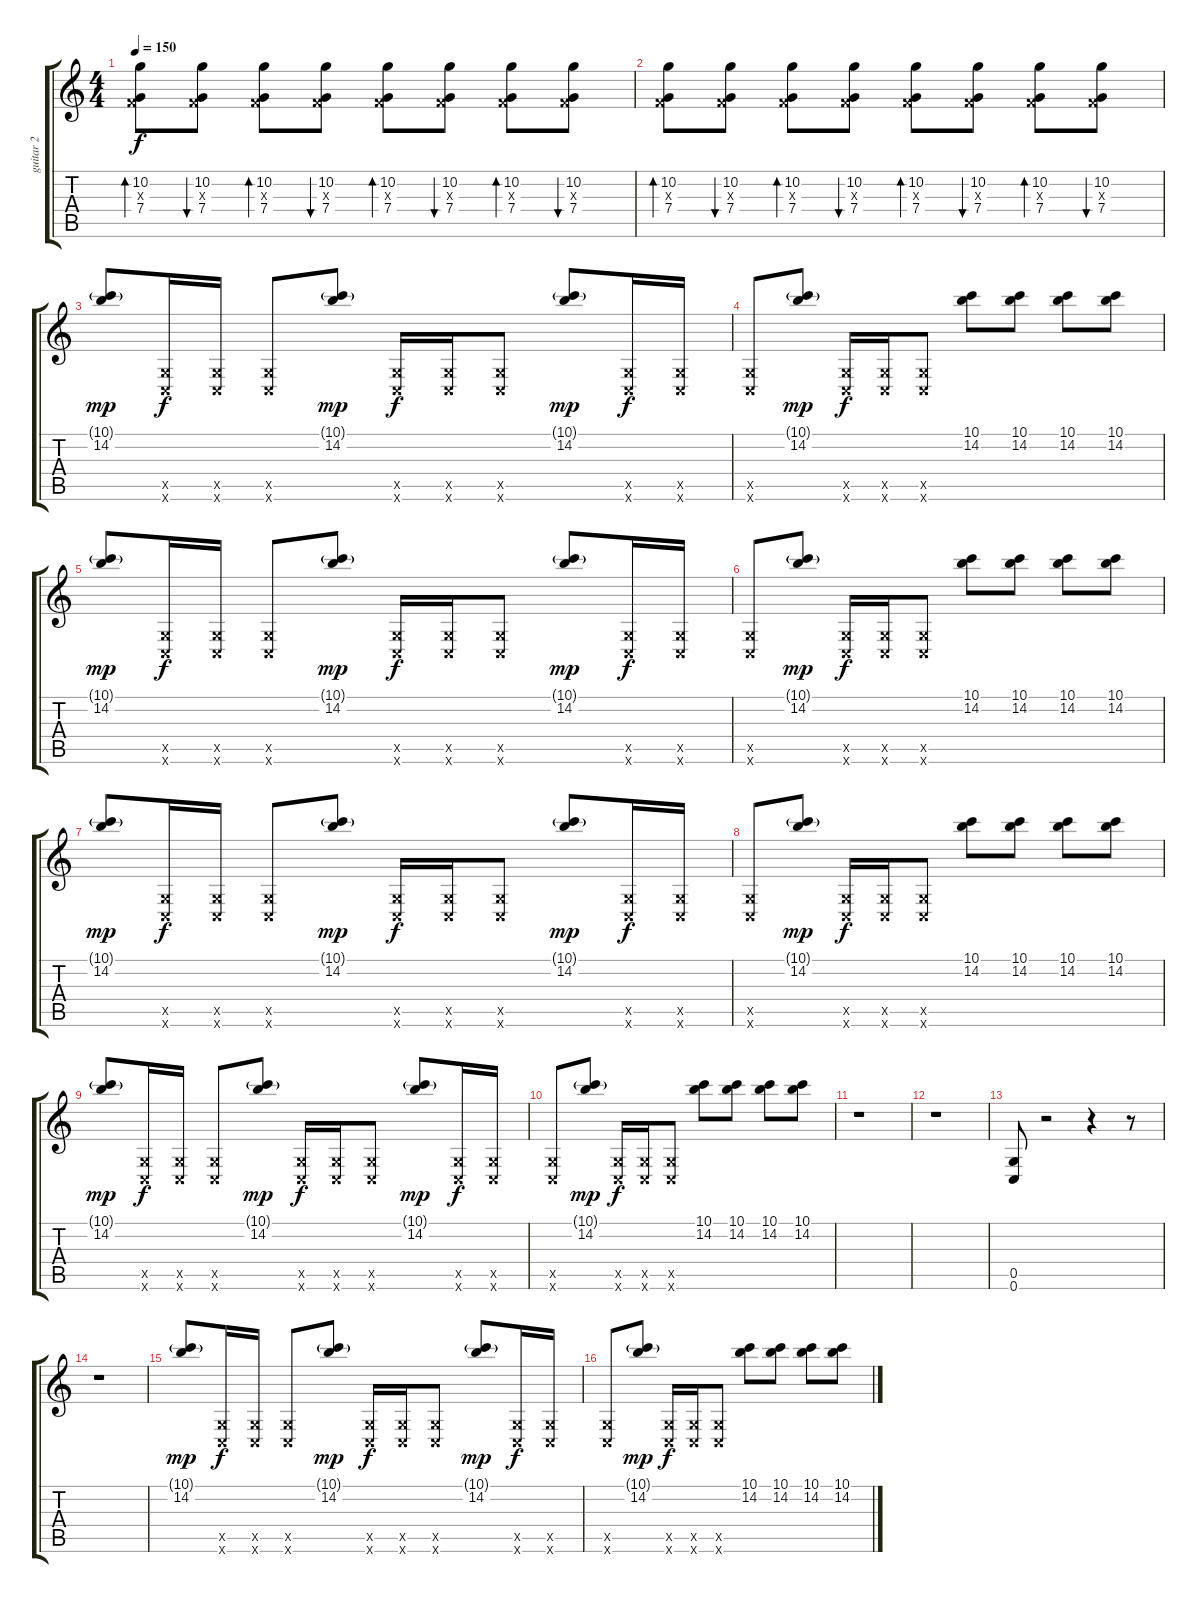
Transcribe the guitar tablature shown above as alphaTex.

\track ("guitar 2" "guitar 2") {instrument distortionguitar}
\staff {score tabs}
\tuning (D4 A3 F3 C3 G2 C2) {hide}
\ts (4 4)
\tempo 150
\clef g2
\ks c
(10.2 0.3{x} 7.4).8{bd 60 dy f} (10.2 0.3{x} 7.4).8{bu 60} (10.2 0.3{x} 7.4).8{bd 60} (10.2 0.3{x} 7.4).8{bu 60} (10.2 0.3{x} 7.4).8{bd 60} (10.2 0.3{x} 7.4).8{bu 60} (10.2 0.3{x} 7.4).8{bd 60} (10.2 0.3{x} 7.4).8{bu 60} |
(10.2 0.3{x} 7.4).8{bd 60} (10.2 0.3{x} 7.4).8{bu 60} (10.2 0.3{x} 7.4).8{bd 60} (10.2 0.3{x} 7.4).8{bu 60} (10.2 0.3{x} 7.4).8{bd 60} (10.2 0.3{x} 7.4).8{bu 60} (10.2 0.3{x} 7.4).8{bd 60} (10.2 0.3{x} 7.4).8{bu 60} |
(10.1{g} 14.2).8{dy mp} (0.5{x} 0.6{x}).16{dy f} (0.5{x} 0.6{x}).16 (0.5{x} 0.6{x}).8 (10.1{g} 14.2).8{dy mp} (0.5{x} 0.6{x}).16{dy f} (0.5{x} 0.6{x}).16 (0.5{x} 0.6{x}).8 (10.1{g} 14.2).8{dy mp} (0.5{x} 0.6{x}).16{dy f} (0.5{x} 0.6{x}).16 |
(0.5{x} 0.6{x}).8 (10.1{g} 14.2).8{dy mp} (0.5{x} 0.6{x}).16{dy f} (0.5{x} 0.6{x}).16 (0.5{x} 0.6{x}).8 (10.1 14.2).8 (10.1 14.2).8 (10.1 14.2).8 (10.1 14.2).8 |
(10.1{g} 14.2).8{dy mp} (0.5{x} 0.6{x}).16{dy f} (0.5{x} 0.6{x}).16 (0.5{x} 0.6{x}).8 (10.1{g} 14.2).8{dy mp} (0.5{x} 0.6{x}).16{dy f} (0.5{x} 0.6{x}).16 (0.5{x} 0.6{x}).8 (10.1{g} 14.2).8{dy mp} (0.5{x} 0.6{x}).16{dy f} (0.5{x} 0.6{x}).16 |
(0.5{x} 0.6{x}).8 (10.1{g} 14.2).8{dy mp} (0.5{x} 0.6{x}).16{dy f} (0.5{x} 0.6{x}).16 (0.5{x} 0.6{x}).8 (10.1 14.2).8 (10.1 14.2).8 (10.1 14.2).8 (10.1 14.2).8 |
(10.1{g} 14.2).8{dy mp} (0.5{x} 0.6{x}).16{dy f} (0.5{x} 0.6{x}).16 (0.5{x} 0.6{x}).8 (10.1{g} 14.2).8{dy mp} (0.5{x} 0.6{x}).16{dy f} (0.5{x} 0.6{x}).16 (0.5{x} 0.6{x}).8 (10.1{g} 14.2).8{dy mp} (0.5{x} 0.6{x}).16{dy f} (0.5{x} 0.6{x}).16 |
(0.5{x} 0.6{x}).8 (10.1{g} 14.2).8{dy mp} (0.5{x} 0.6{x}).16{dy f} (0.5{x} 0.6{x}).16 (0.5{x} 0.6{x}).8 (10.1 14.2).8 (10.1 14.2).8 (10.1 14.2).8 (10.1 14.2).8 |
(10.1{g} 14.2).8{dy mp} (0.5{x} 0.6{x}).16{dy f} (0.5{x} 0.6{x}).16 (0.5{x} 0.6{x}).8 (10.1{g} 14.2).8{dy mp} (0.5{x} 0.6{x}).16{dy f} (0.5{x} 0.6{x}).16 (0.5{x} 0.6{x}).8 (10.1{g} 14.2).8{dy mp} (0.5{x} 0.6{x}).16{dy f} (0.5{x} 0.6{x}).16 |
(0.5{x} 0.6{x}).8 (10.1{g} 14.2).8{dy mp} (0.5{x} 0.6{x}).16{dy f} (0.5{x} 0.6{x}).16 (0.5{x} 0.6{x}).8 (10.1 14.2).8 (10.1 14.2).8 (10.1 14.2).8 (10.1 14.2).8 |
r.1 |
r.1 |
(0.5 0.6).8 r.2 r.4 r.8 |
r.1 |
(10.1{g} 14.2).8{dy mp} (0.5{x} 0.6{x}).16{dy f} (0.5{x} 0.6{x}).16 (0.5{x} 0.6{x}).8 (10.1{g} 14.2).8{dy mp} (0.5{x} 0.6{x}).16{dy f} (0.5{x} 0.6{x}).16 (0.5{x} 0.6{x}).8 (10.1{g} 14.2).8{dy mp} (0.5{x} 0.6{x}).16{dy f} (0.5{x} 0.6{x}).16 |
(0.5{x} 0.6{x}).8 (10.1{g} 14.2).8{dy mp} (0.5{x} 0.6{x}).16{dy f} (0.5{x} 0.6{x}).16 (0.5{x} 0.6{x}).8 (10.1 14.2).8 (10.1 14.2).8 (10.1 14.2).8 (10.1 14.2).8
